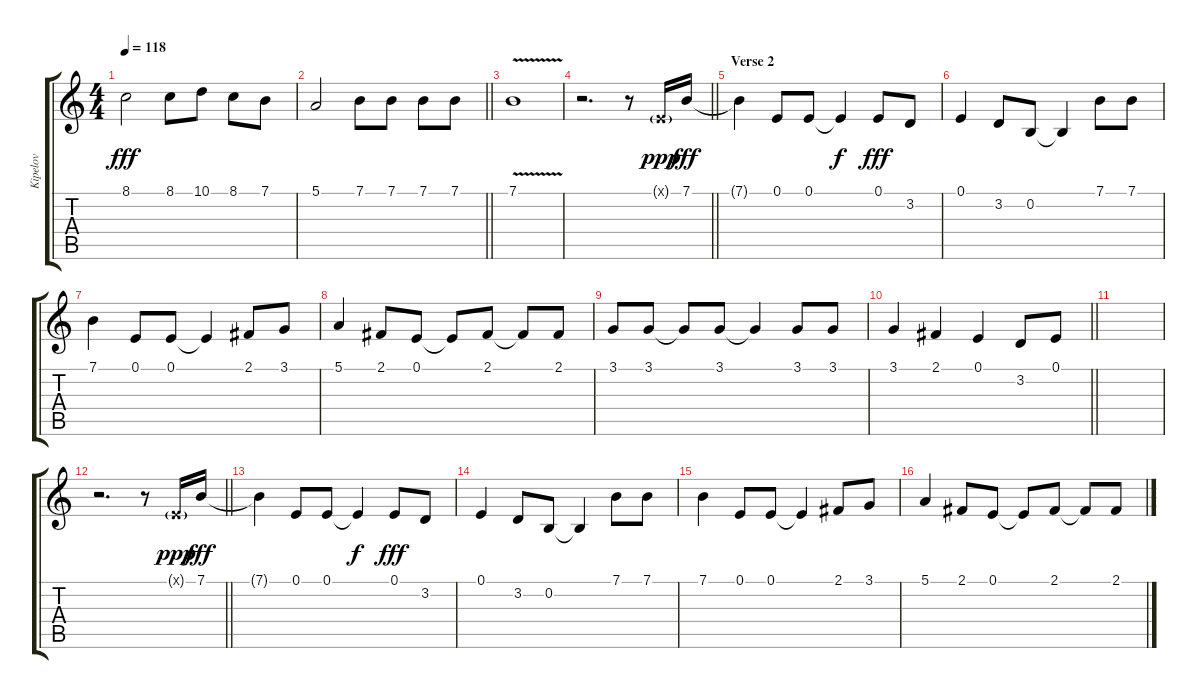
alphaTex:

\track ("Kipelov" "Kipelov") {instrument tenorsax}
\staff {score tabs}
\tuning (E4 B3 G3 D3 A2 E2) {hide}
\ts (4 4)
\tempo 118
\clef g2
\ks c
8.1.2{dy fff} 8.1.8 10.1.8 8.1.8 7.1.8 |
\barLineRight lightlight
5.1.2 7.1.8 7.1.8 7.1.8 7.1.8 |
7.1{v}.1 |
\barLineRight lightlight
r.2{d} r.8 0.1{g x}.16{dy ppp} 7.1.16{dy fff} |
\section ("" "Verse 2")
7.1{t}.4 0.1.8 0.1.8 0.1{t}.4{dy f} 0.1.8{dy fff} 3.2.8 |
0.1.4 3.2.8 0.2.8 0.2{t}.4 7.1.8 7.1.8 |
7.1.4 0.1.8 0.1.8 0.1{t}.4 2.1.8 3.1.8 |
5.1.4 2.1.8 0.1.8 0.1{t}.8 2.1.8 2.1{t}.8 2.1.8 |
3.1.8 3.1.8 3.1{t}.8 3.1.8 3.1{t}.4 3.1.8 3.1.8 |
\barLineRight lightlight
3.1.4 2.1.4 0.1.4 3.2.8 0.1.8 |
|
\barLineRight lightlight
r.2{d} r.8 0.1{g x}.16{dy ppp} 7.1.16{dy fff} |
7.1{t}.4 0.1.8 0.1.8 0.1{t}.4{dy f} 0.1.8{dy fff} 3.2.8 |
0.1.4 3.2.8 0.2.8 0.2{t}.4 7.1.8 7.1.8 |
7.1.4 0.1.8 0.1.8 0.1{t}.4 2.1.8 3.1.8 |
5.1.4 2.1.8 0.1.8 0.1{t}.8 2.1.8 2.1{t}.8 2.1.8
